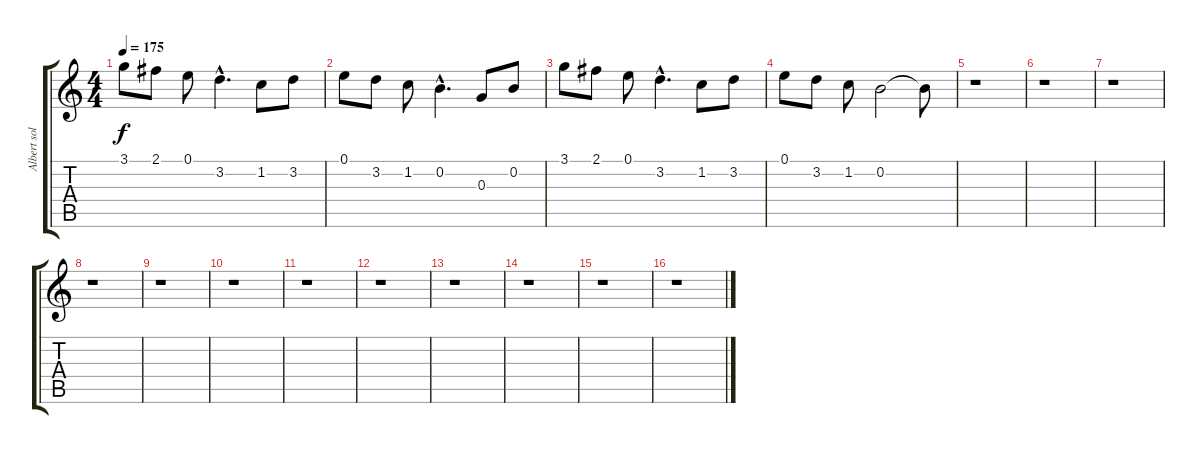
\track ("Albert solo" "Albert sol") {instrument overdrivenguitar}
\staff {score tabs}
\tuning (E4 B3 G3 D3 A2 E2) {hide}
\ts (4 4)
\tempo 175
\clef g2
\ks c
3.1.8{dy f} 2.1.8 0.1.8 3.2{hac}.4{d} 1.2.8 3.2.8 |
0.1.8 3.2.8 1.2.8 0.2{hac}.4{d} 0.3.8 0.2.8 |
3.1.8 2.1.8 0.1.8 3.2{hac}.4{d} 1.2.8 3.2.8 |
0.1.8 3.2.8 1.2.8 0.2.2 0.2{t}.8 |
r.1 |
r.1 |
r.1 |
r.1 |
r.1 |
r.1 |
r.1 |
r.1 |
r.1 |
r.1 |
r.1 |
r.1
